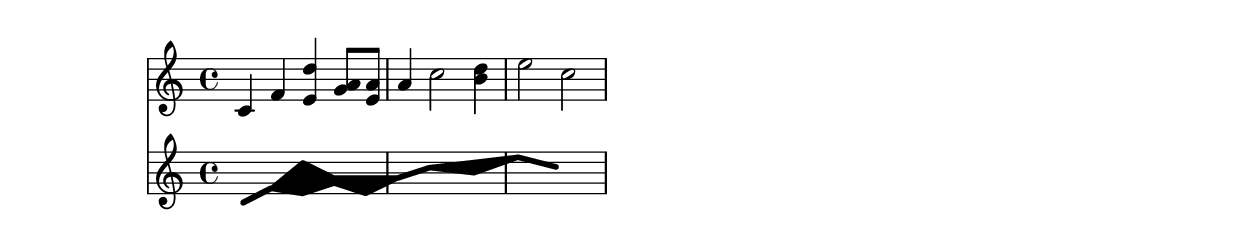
%% DO NOT EDIT this file manually; it is automatically
%% generated from LSR http://lsr.dsi.unimi.it
%% Make any changes in LSR itself, or in Documentation/snippets/new/ ,
%% and then run scripts/auxiliar/makelsr.py
%%
%% This file is in the public domain.
\version "2.14.2"

\header {
  lsrtags = "specific-notation, chords, contemporary-notation, keyboards, simultaneous-notes, really-cool"

%% Translation of GIT committish: b482c3e5b56c3841a88d957e0ca12964bd3e64fa
  texidoces = "
Los «clusters» o racimos son un mecanismo para indicar la
interpretación de un ámbito de notas al mismo tiempo.

"
  doctitlees = "Clusters («racimos»)"

%% Translation of GIT committish: f5cfaf8ef4ac347702f554af0944ef0d8396e73a
  texidocfr = "
Un cluster indique à l'instrumentiste qu'il doit jouer tout une suite de
sons.

"
  doctitlefr = "Clusters"

  texidoc = "
Clusters are a device to denote that a complete range of notes is to be
played.

"
  doctitle = "Clusters"
} % begin verbatim


fragment = \relative c' {
  c4 f <e d'>4
  <g a>8 <e a> a4 c2 <d b>4
  e2 c
}

<<
  \new Staff \fragment
  \new Staff \makeClusters \fragment
>>

